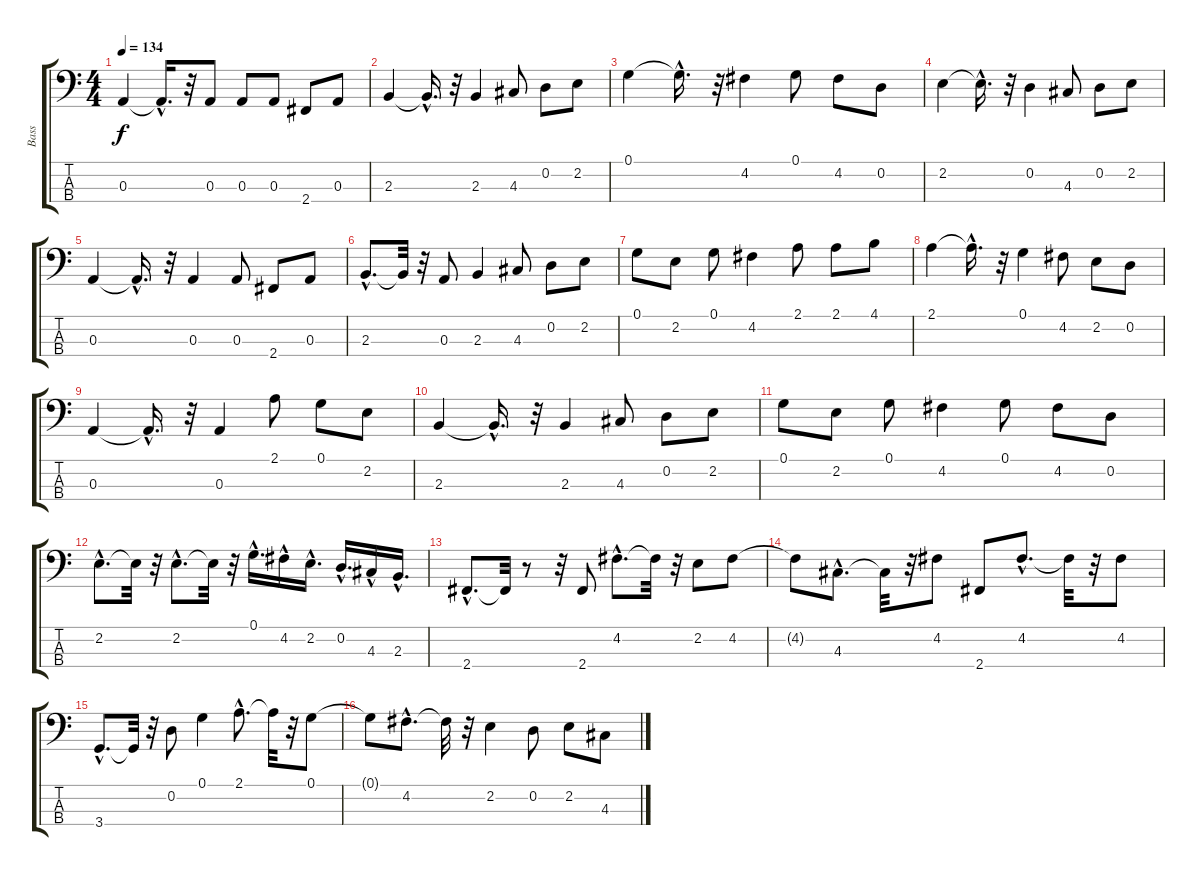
\track ("Bass" "Bass") {instrument electricbassfinger}
\staff {score tabs}
\tuning (G2 D2 A1 E1) {hide}
\ts (4 4)
\tempo 134
\clef f4
\ks c
0.3.4{dy f} 0.3{hac t}.16{d} r.32 0.3.8 0.3.8 0.3.8 2.4.8 0.3.8 |
2.3.4 2.3{hac t}.16{d} r.32 2.3.4 4.3.8 0.2.8 2.2.8 |
0.1.4 0.1{hac t}.16{d} r.32 4.2.4 0.1.8 4.2.8 0.2.8 |
2.2.4 2.2{hac t}.16{d} r.32 0.2.4 4.3.8 0.2.8 2.2.8 |
0.3.4 0.3{hac t}.16{d} r.32 0.3.4 0.3.8 2.4.8 0.3.8 |
2.3{hac}.8{d} 2.3{t}.32 r.32 0.3.8 2.3.4 4.3.8 0.2.8 2.2.8 |
0.1.8 2.2.8 0.1.8 4.2.4 2.1.8 2.1.8 4.1.8 |
2.1.4 2.1{hac t}.16{d} r.32 0.1.4 4.2.8 2.2.8 0.2.8 |
0.3.4 0.3{hac t}.16{d} r.32 0.3.4 2.1.8 0.1.8 2.2.8 |
2.3.4 2.3{hac t}.16{d} r.32 2.3.4 4.3.8 0.2.8 2.2.8 |
0.1.8 2.2.8 0.1.8 4.2.4 0.1.8 4.2.8 0.2.8 |
2.2{hac}.8{d} 2.2{t}.32 r.32 2.2{hac}.8{d} 2.2{t}.32 r.32 0.1{hac}.16{d} 4.2{hac}.16 2.2{hac}.16{d} 0.2{hac}.16{d} 4.3{hac}.16 2.3{hac}.16{d} |
2.4{hac}.8{d} 2.4{t}.32 r.8 r.32 2.4.8 4.2{hac}.8{d} 4.2{t}.32 r.32 2.2.8 4.2.8 |
4.2{t}.8 4.3{hac}.8{d} 4.3{t}.32 r.32 4.2.8 2.4.8 4.2{hac}.8{d} 4.2{t}.32 r.32 4.2.8 |
3.4{hac}.8{d} 3.4{t}.32 r.32 0.2.8 0.1.4 2.1{hac}.8{d} 2.1{t}.32 r.32 0.1.8 |
0.1{t}.8 4.2{hac}.8{d} 4.2{t}.32 r.32 2.2.4 0.2.8 2.2.8 4.3.8
